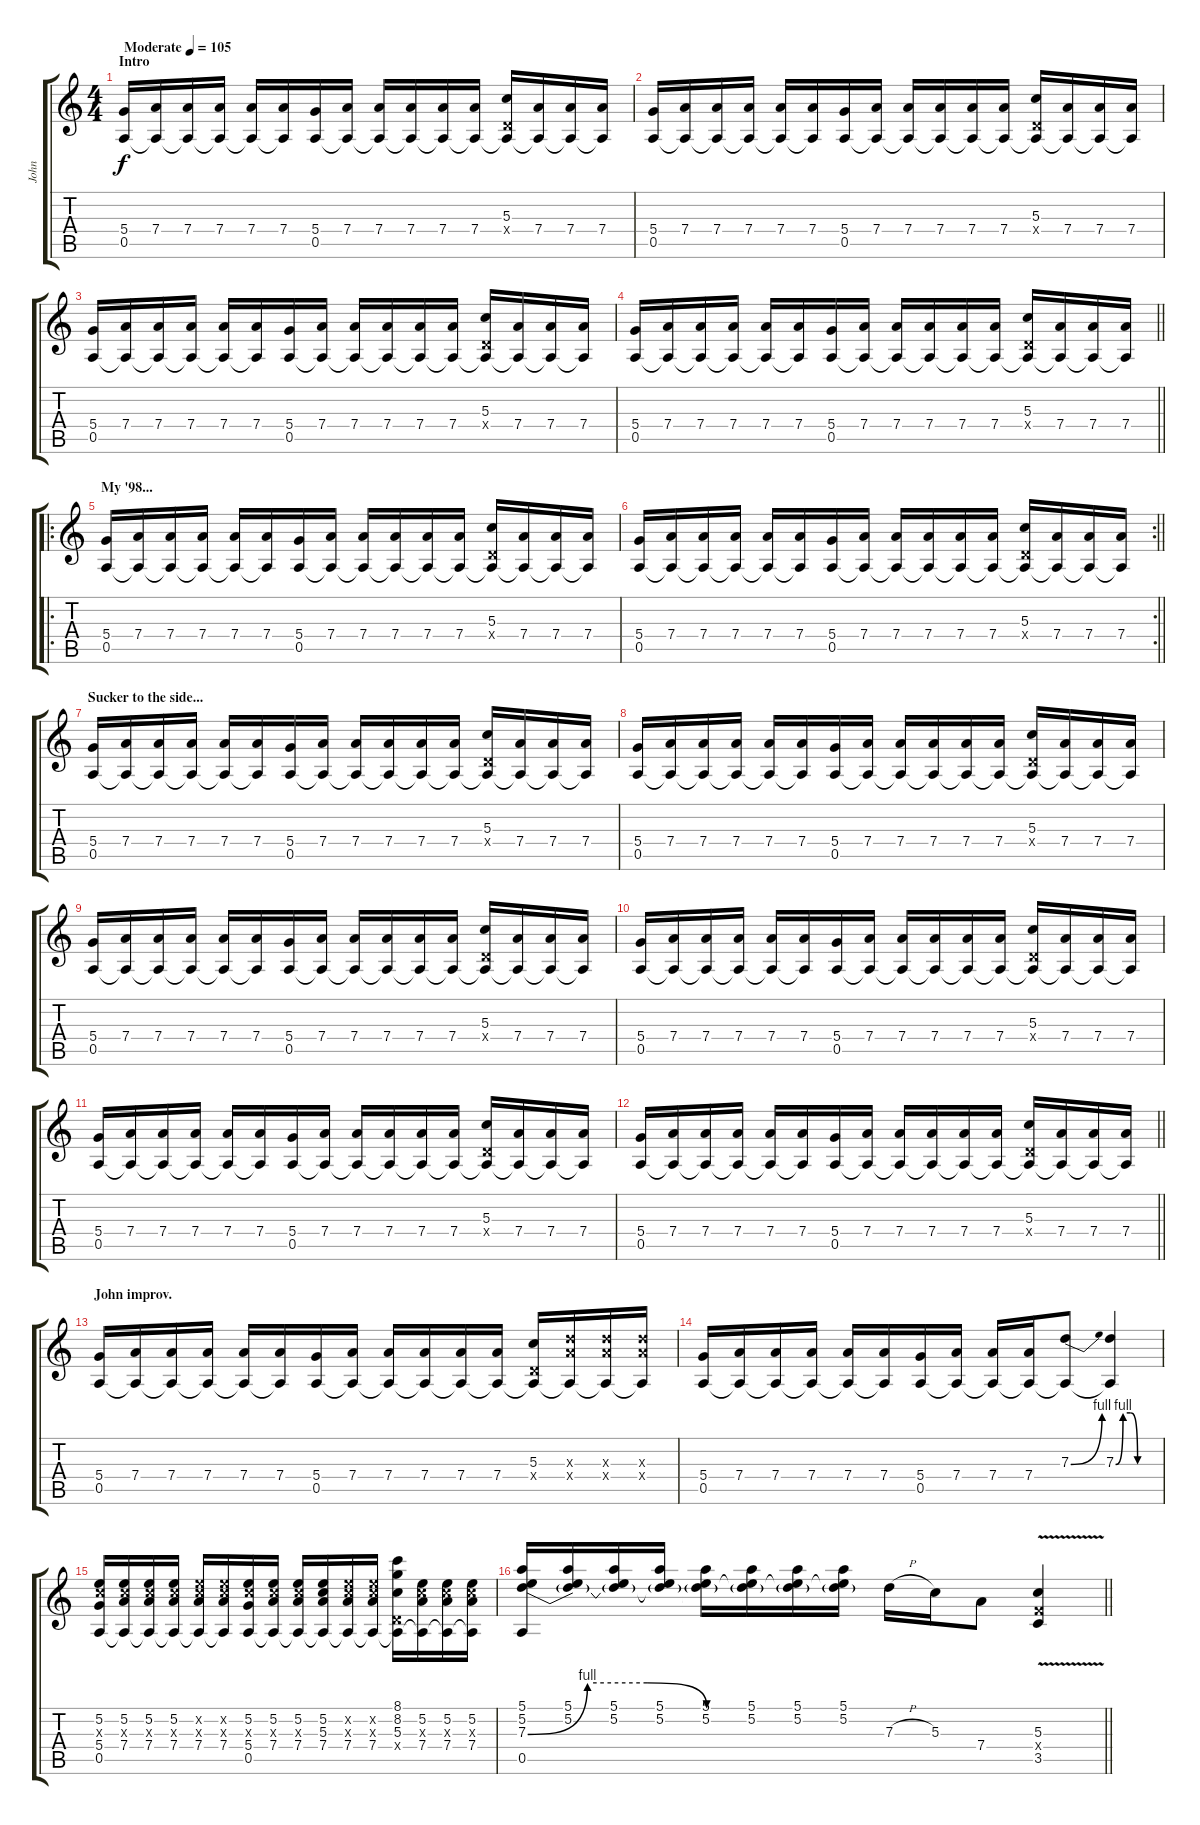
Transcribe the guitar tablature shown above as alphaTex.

\track ("John" "John") {instrument distortionguitar}
\staff {score tabs}
\tuning (E4 B3 G3 D3 A2 E2) {hide}
\ts (4 4)
\section ("" "Intro")
\tempo (105 "Moderate")
\clef g2
\ks c
(5.4 0.5).16{dy f instrument distortionguitar} (7.4 0.5{t}).16 (7.4 0.5{t}).16 (7.4 0.5{t}).16 (7.4 0.5{t}).16 (7.4 0.5{t}).16 (5.4 0.5).16 (7.4 0.5{t}).16 (7.4 0.5{t}).16 (7.4 0.5{t}).16 (7.4 0.5{t}).16 (7.4 0.5{t}).16 (5.3 0.4{x} 0.5{t}).16 (7.4 0.5{t}).16 (7.4 0.5{t}).16 (7.4 0.5{t}).16 |
(5.4 0.5).16 (7.4 0.5{t}).16 (7.4 0.5{t}).16 (7.4 0.5{t}).16 (7.4 0.5{t}).16 (7.4 0.5{t}).16 (5.4 0.5).16 (7.4 0.5{t}).16 (7.4 0.5{t}).16 (7.4 0.5{t}).16 (7.4 0.5{t}).16 (7.4 0.5{t}).16 (5.3 0.4{x} 0.5{t}).16 (7.4 0.5{t}).16 (7.4 0.5{t}).16 (7.4 0.5{t}).16 |
(5.4 0.5).16 (7.4 0.5{t}).16 (7.4 0.5{t}).16 (7.4 0.5{t}).16 (7.4 0.5{t}).16 (7.4 0.5{t}).16 (5.4 0.5).16 (7.4 0.5{t}).16 (7.4 0.5{t}).16 (7.4 0.5{t}).16 (7.4 0.5{t}).16 (7.4 0.5{t}).16 (5.3 0.4{x} 0.5{t}).16 (7.4 0.5{t}).16 (7.4 0.5{t}).16 (7.4 0.5{t}).16 |
\barLineRight lightlight
(5.4 0.5).16 (7.4 0.5{t}).16 (7.4 0.5{t}).16 (7.4 0.5{t}).16 (7.4 0.5{t}).16 (7.4 0.5{t}).16 (5.4 0.5).16 (7.4 0.5{t}).16 (7.4 0.5{t}).16 (7.4 0.5{t}).16 (7.4 0.5{t}).16 (7.4 0.5{t}).16 (5.3 0.4{x} 0.5{t}).16 (7.4 0.5{t}).16 (7.4 0.5{t}).16 (7.4 0.5{t}).16 |
\ro
\section ("" "My '98...")
(5.4 0.5).16 (7.4 0.5{t}).16 (7.4 0.5{t}).16 (7.4 0.5{t}).16 (7.4 0.5{t}).16 (7.4 0.5{t}).16 (5.4 0.5).16 (7.4 0.5{t}).16 (7.4 0.5{t}).16 (7.4 0.5{t}).16 (7.4 0.5{t}).16 (7.4 0.5{t}).16 (5.3 0.4{x} 0.5{t}).16 (7.4 0.5{t}).16 (7.4 0.5{t}).16 (7.4 0.5{t}).16 |
\rc 2
\barLineRight lightlight
(5.4 0.5).16 (7.4 0.5{t}).16 (7.4 0.5{t}).16 (7.4 0.5{t}).16 (7.4 0.5{t}).16 (7.4 0.5{t}).16 (5.4 0.5).16 (7.4 0.5{t}).16 (7.4 0.5{t}).16 (7.4 0.5{t}).16 (7.4 0.5{t}).16 (7.4 0.5{t}).16 (5.3 0.4{x} 0.5{t}).16 (7.4 0.5{t}).16 (7.4 0.5{t}).16 (7.4 0.5{t}).16 |
\section ("" "Sucker to the side...")
(5.4 0.5).16 (7.4 0.5{t}).16 (7.4 0.5{t}).16 (7.4 0.5{t}).16 (7.4 0.5{t}).16 (7.4 0.5{t}).16 (5.4 0.5).16 (7.4 0.5{t}).16 (7.4 0.5{t}).16 (7.4 0.5{t}).16 (7.4 0.5{t}).16 (7.4 0.5{t}).16 (5.3 0.4{x} 0.5{t}).16 (7.4 0.5{t}).16 (7.4 0.5{t}).16 (7.4 0.5{t}).16 |
(5.4 0.5).16 (7.4 0.5{t}).16 (7.4 0.5{t}).16 (7.4 0.5{t}).16 (7.4 0.5{t}).16 (7.4 0.5{t}).16 (5.4 0.5).16 (7.4 0.5{t}).16 (7.4 0.5{t}).16 (7.4 0.5{t}).16 (7.4 0.5{t}).16 (7.4 0.5{t}).16 (5.3 0.4{x} 0.5{t}).16 (7.4 0.5{t}).16 (7.4 0.5{t}).16 (7.4 0.5{t}).16 |
(5.4 0.5).16 (7.4 0.5{t}).16 (7.4 0.5{t}).16 (7.4 0.5{t}).16 (7.4 0.5{t}).16 (7.4 0.5{t}).16 (5.4 0.5).16 (7.4 0.5{t}).16 (7.4 0.5{t}).16 (7.4 0.5{t}).16 (7.4 0.5{t}).16 (7.4 0.5{t}).16 (5.3 0.4{x} 0.5{t}).16 (7.4 0.5{t}).16 (7.4 0.5{t}).16 (7.4 0.5{t}).16 |
(5.4 0.5).16 (7.4 0.5{t}).16 (7.4 0.5{t}).16 (7.4 0.5{t}).16 (7.4 0.5{t}).16 (7.4 0.5{t}).16 (5.4 0.5).16 (7.4 0.5{t}).16 (7.4 0.5{t}).16 (7.4 0.5{t}).16 (7.4 0.5{t}).16 (7.4 0.5{t}).16 (5.3 0.4{x} 0.5{t}).16 (7.4 0.5{t}).16 (7.4 0.5{t}).16 (7.4 0.5{t}).16 |
(5.4 0.5).16 (7.4 0.5{t}).16 (7.4 0.5{t}).16 (7.4 0.5{t}).16 (7.4 0.5{t}).16 (7.4 0.5{t}).16 (5.4 0.5).16 (7.4 0.5{t}).16 (7.4 0.5{t}).16 (7.4 0.5{t}).16 (7.4 0.5{t}).16 (7.4 0.5{t}).16 (5.3 0.4{x} 0.5{t}).16 (7.4 0.5{t}).16 (7.4 0.5{t}).16 (7.4 0.5{t}).16 |
\barLineRight lightlight
(5.4 0.5).16 (7.4 0.5{t}).16 (7.4 0.5{t}).16 (7.4 0.5{t}).16 (7.4 0.5{t}).16 (7.4 0.5{t}).16 (5.4 0.5).16 (7.4 0.5{t}).16 (7.4 0.5{t}).16 (7.4 0.5{t}).16 (7.4 0.5{t}).16 (7.4 0.5{t}).16 (5.3 0.4{x} 0.5{t}).16 (7.4 0.5{t}).16 (7.4 0.5{t}).16 (7.4 0.5{t}).16 |
\section ("" "John improv.")
(5.4 0.5).16 (7.4 0.5{t}).16 (7.4 0.5{t}).16 (7.4 0.5{t}).16 (7.4 0.5{t}).16 (7.4 0.5{t}).16 (5.4 0.5).16 (7.4 0.5{t}).16 (7.4 0.5{t}).16 (7.4 0.5{t}).16 (7.4 0.5{t}).16 (7.4 0.5{t}).16 (5.3 0.4{x} 0.5{t}).16 (7.3{x} 7.4{x} 0.5{t}).16 (7.3{x} 7.4{x} 0.5{t}).16 (7.3{x} 7.4{x} 0.5{t}).16 |
(5.4 0.5).16 (7.4 0.5{t}).16 (7.4 0.5{t}).16 (7.4 0.5{t}).16 (7.4 0.5{t}).16 (7.4 0.5{t}).16 (5.4 0.5).16 (7.4 0.5{t}).16 (7.4 0.5{t}).16 (7.4 0.5{t}).16 (7.3{be (bend 0 0 60 4)} 0.5{t}).8 (7.3{be (custom 0 0 10 4 20 4 30 0 60 0)} 0.5{t}).4 |
(5.2 5.3{x} 5.4 0.5).16 (5.2 5.3{x} 7.4 0.5{t}).16 (5.2 5.3{x} 7.4 0.5{t}).16 (5.2 5.3{x} 7.4 0.5{t}).16 (5.2{x} 5.3{x} 7.4 0.5{t}).16 (5.2{x} 5.3{x} 7.4 0.5{t}).16 (5.2 5.3{x} 5.4 0.5).16 (5.2 5.3{x} 7.4 0.5{t}).16 (5.2 5.3{x} 7.4 0.5{t}).16 (5.2 5.3 7.4 0.5{t}).16 (5.2{x} 5.3{x} 7.4 0.5{t}).16 (5.2{x} 5.3{x} 7.4 0.5{t}).16 (8.1 8.2 5.3 0.4{x} 0.5{t}).16 (5.2 5.3{x} 7.4 0.5{t}).16 (5.2 5.3{x} 7.4 0.5{t}).16 (5.2 5.3{x} 7.4 0.5{t}).16 |
\barLineRight lightlight
(5.1 5.2 7.3{be (custom 0 0 10 4 20 4 30 0 60 0)} 0.5).16 (5.1 5.2 7.3{t}).16 (5.1 5.2 7.3{t}).16 (5.1 5.2 7.3{t}).16 (5.1 5.2 7.3{t}).16 (5.1 5.2 7.3{t}).16 (5.1 5.2 7.3{t}).16 (5.1 5.2 7.3{t}).16 7.3{h}.16 5.3.16 7.4.8 (5.3{v} 3.4{x} 3.5).4
